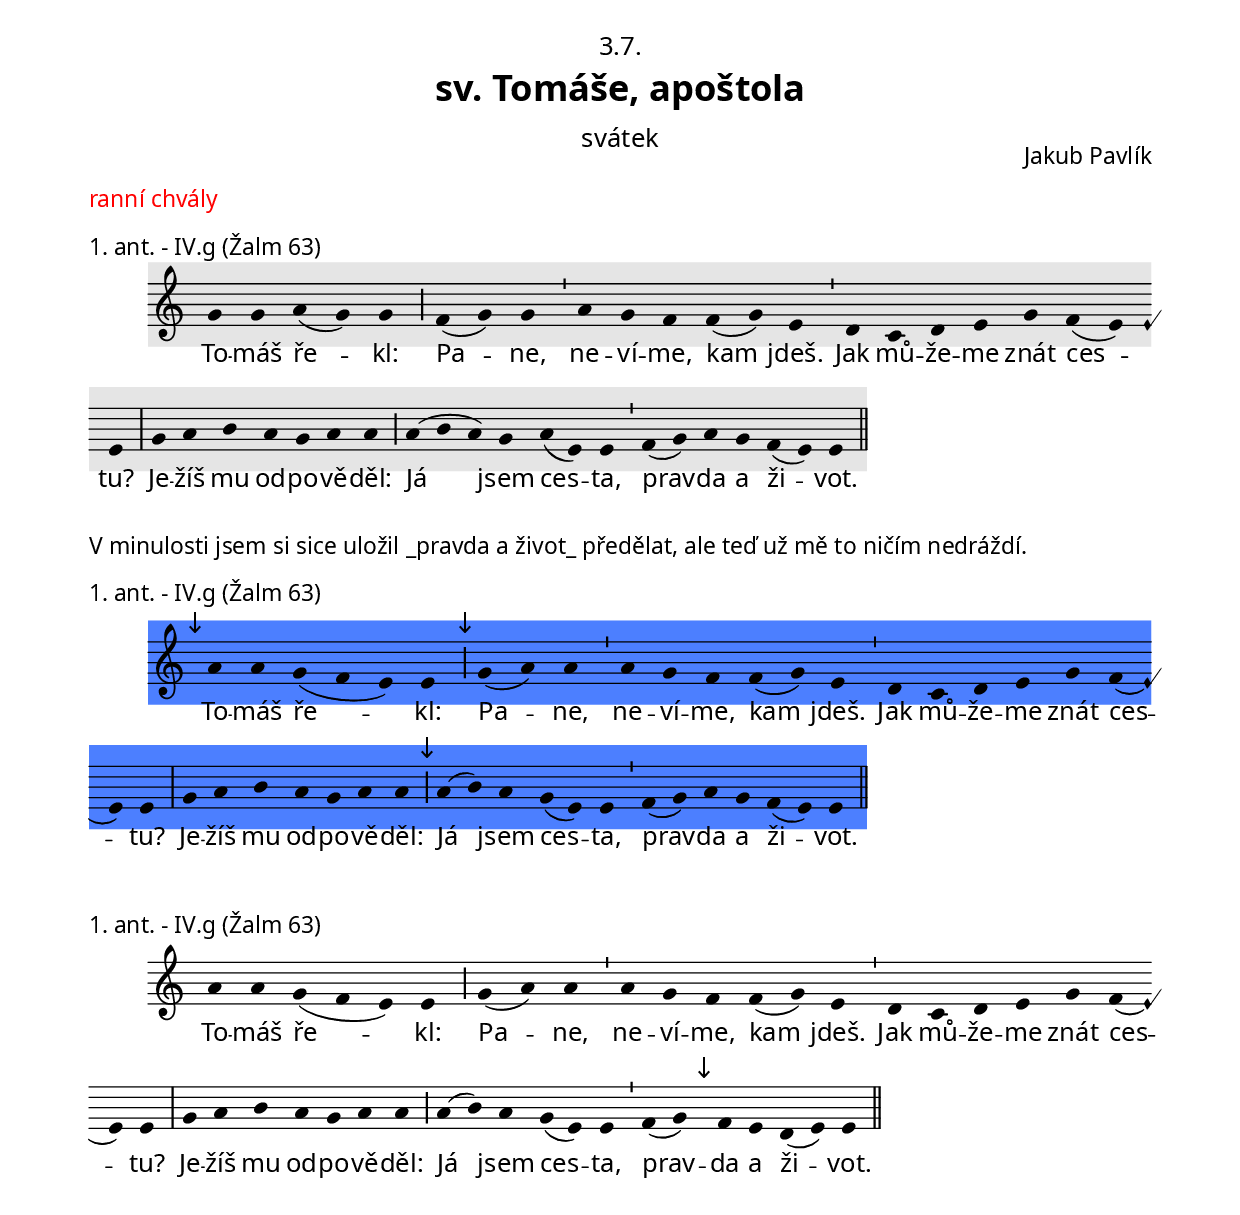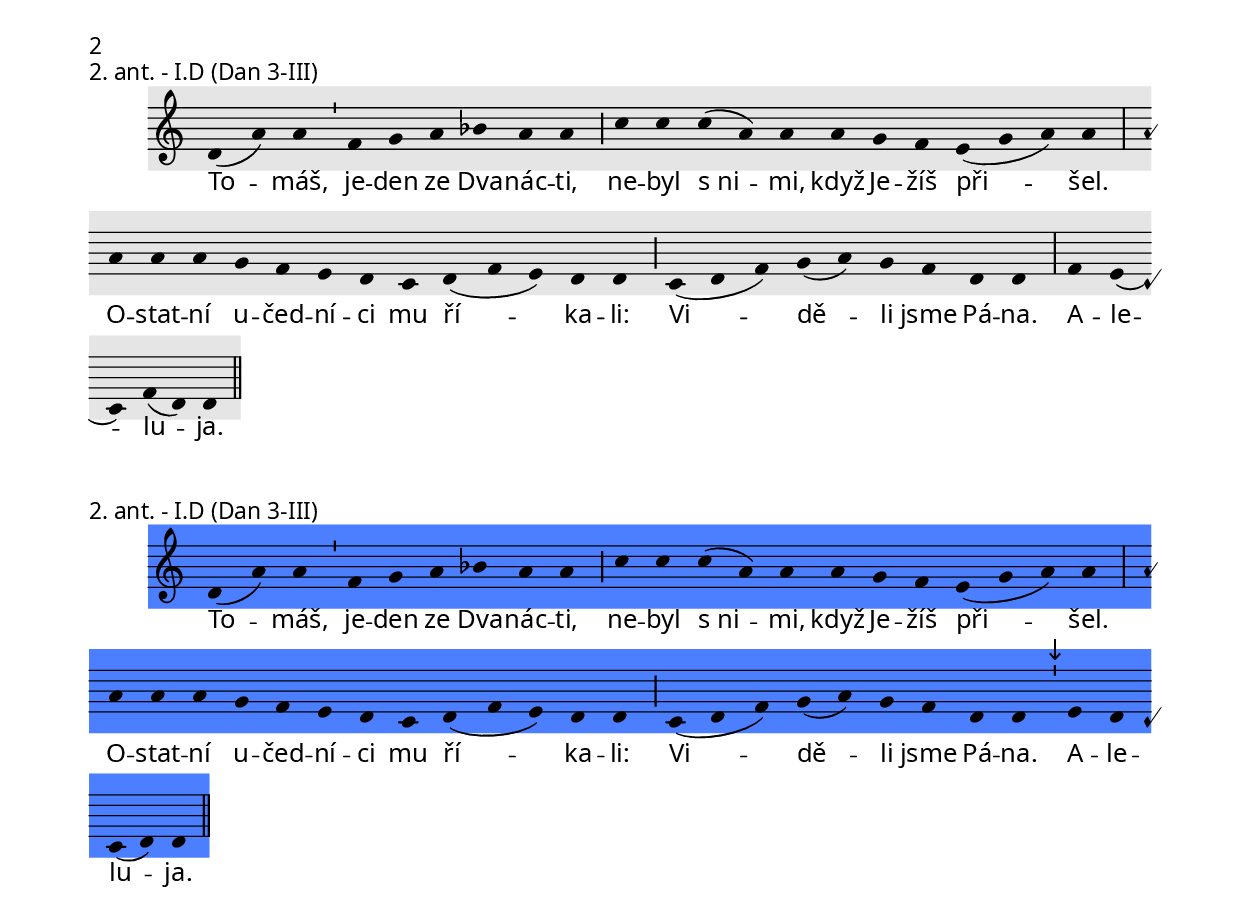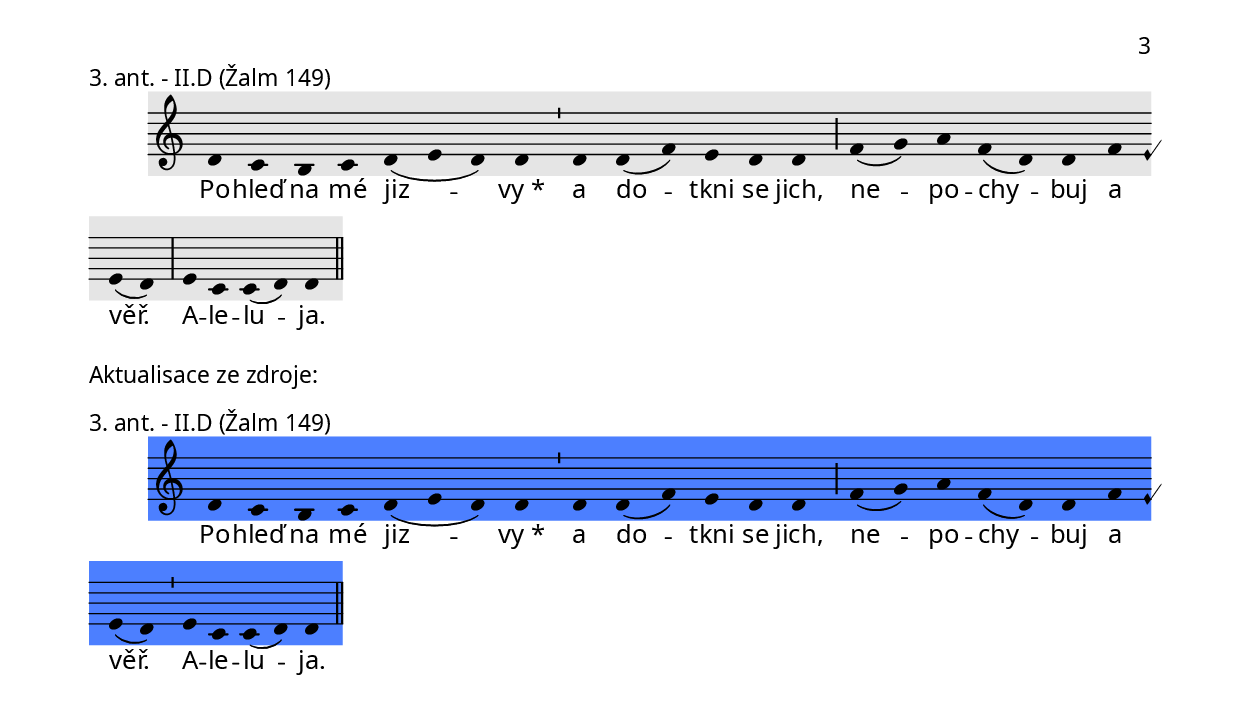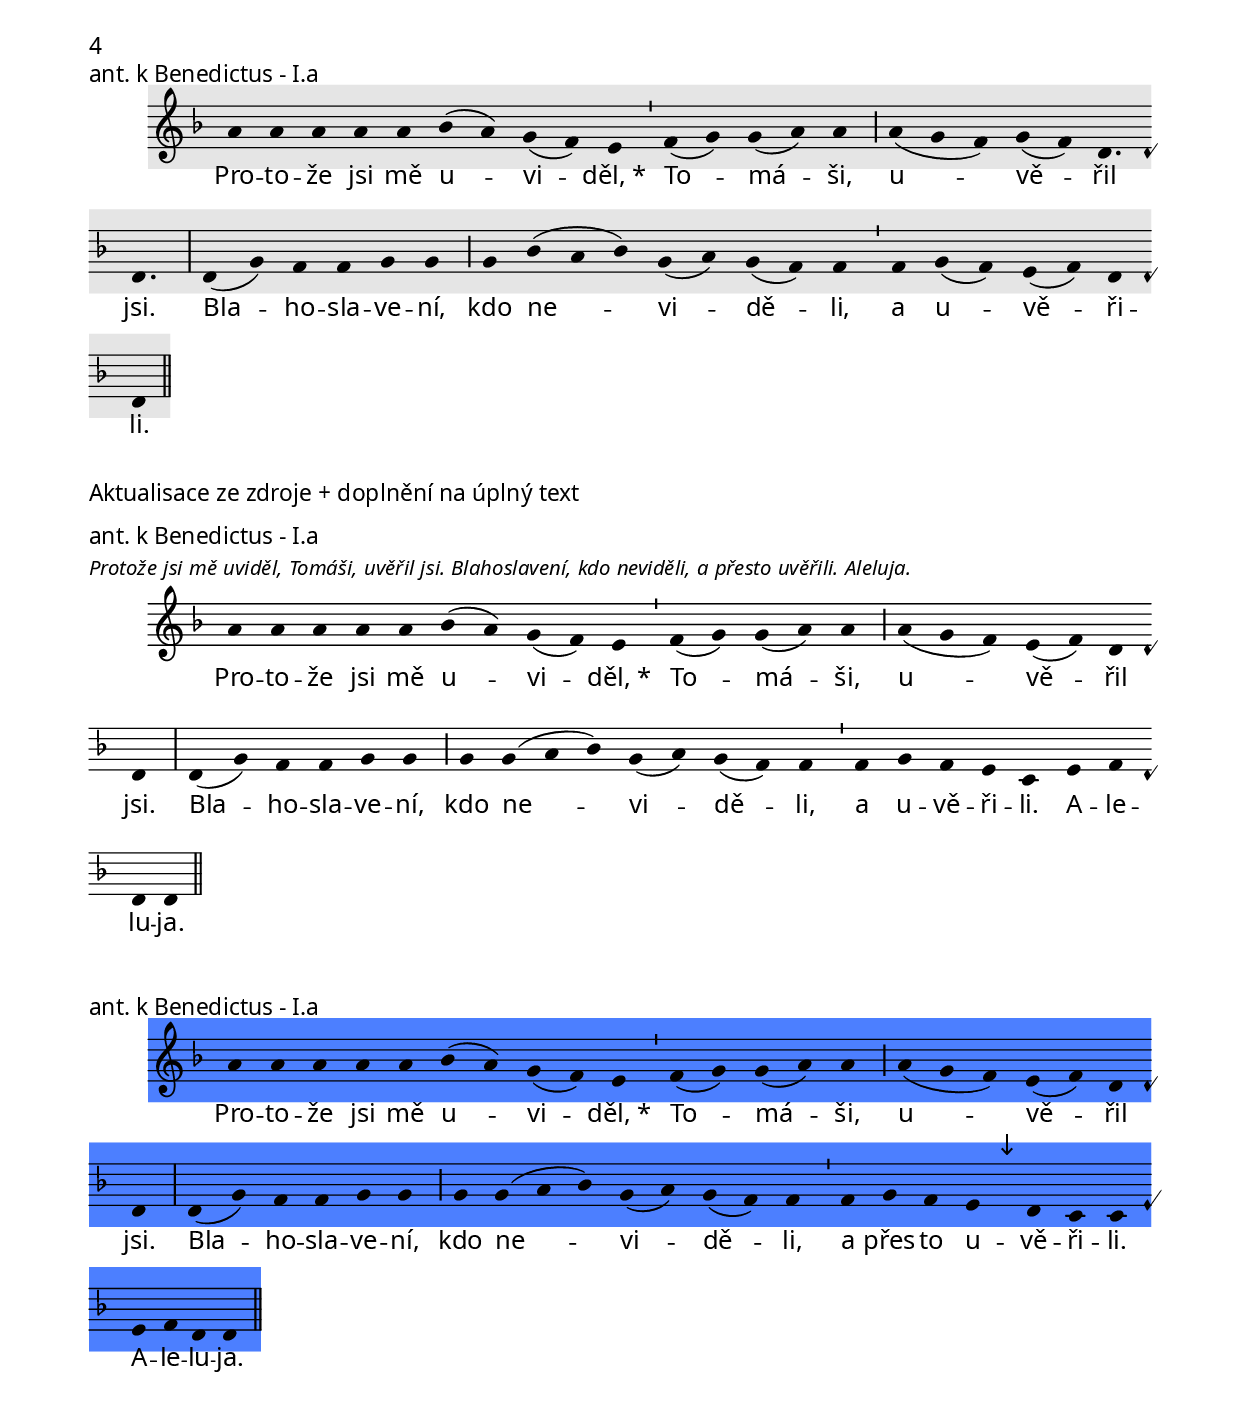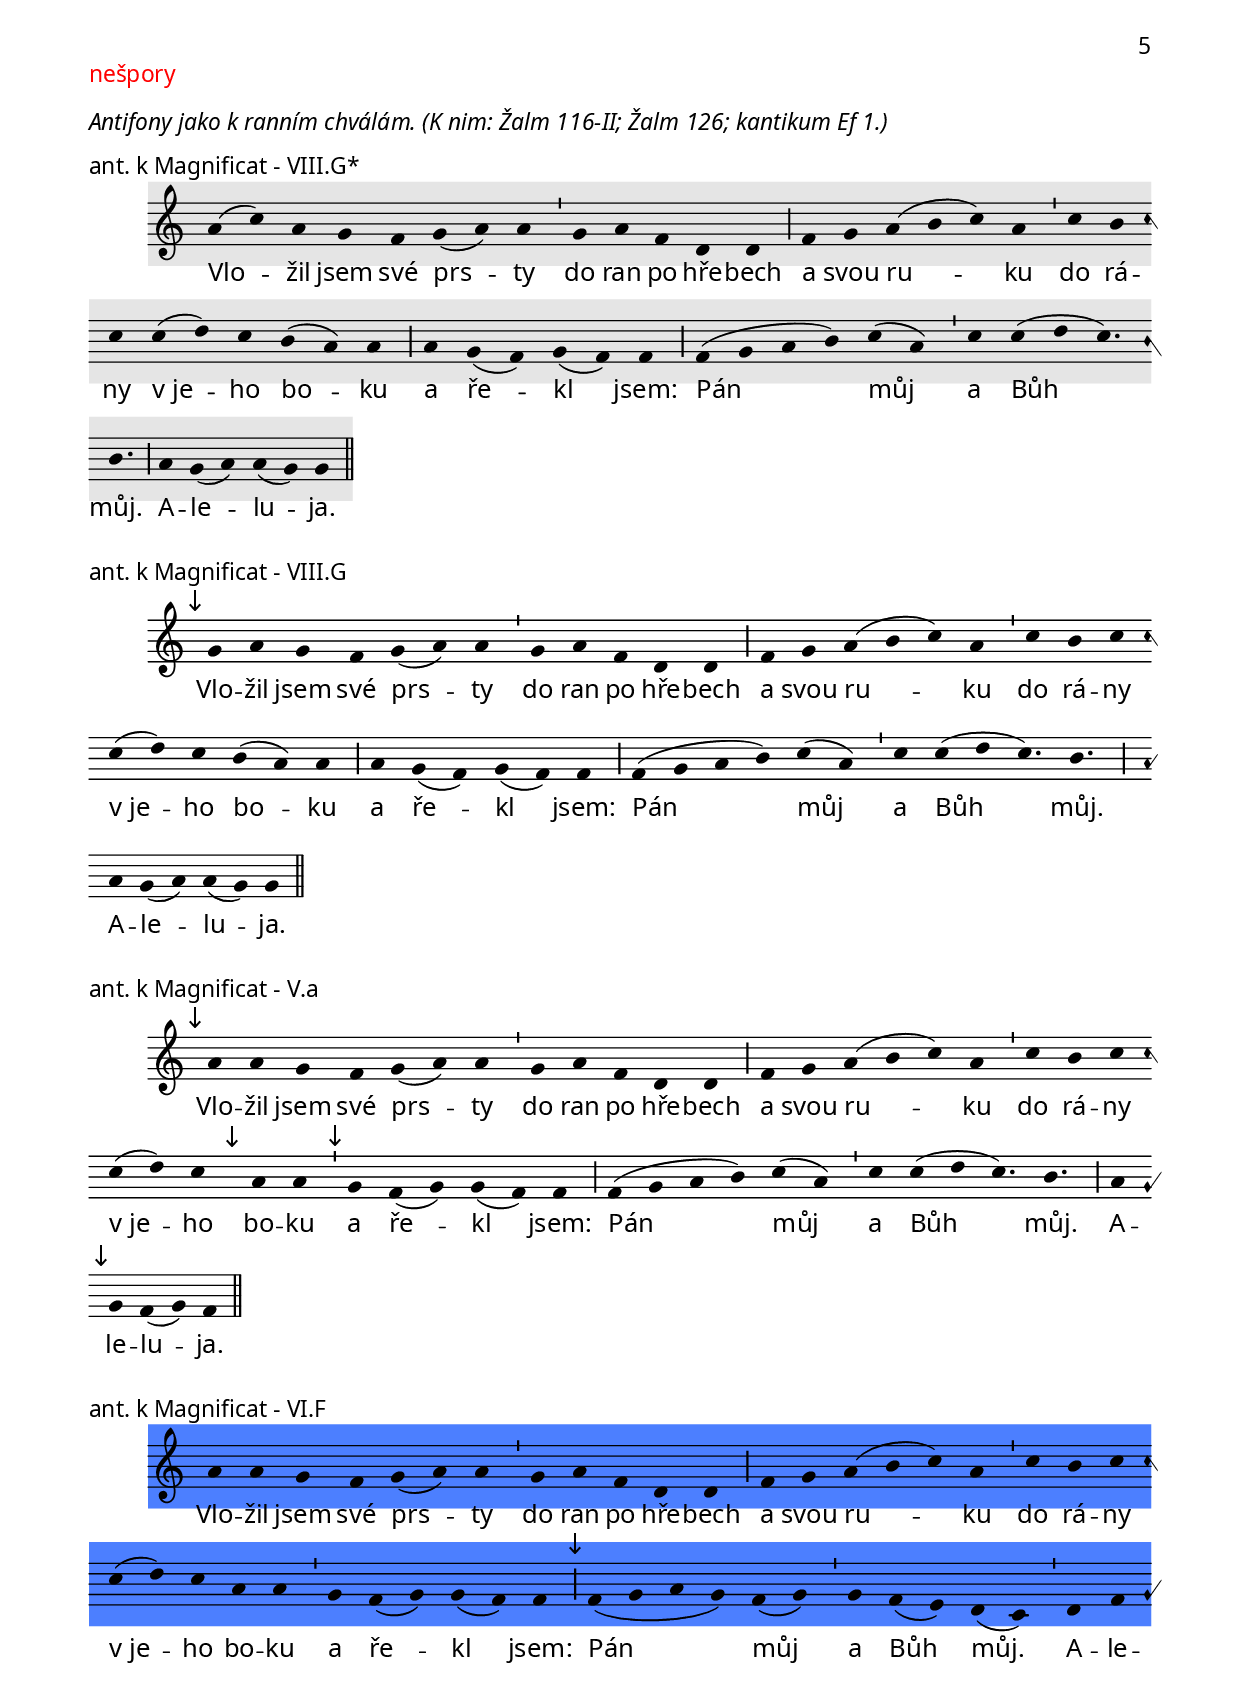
\version "2.15.37"

\include "../spolecne.ly"

\header {
  title = \markup\titleSvatek
            "sv. Tomáše, apoštola"
            svátek
            3.7.
  composer = "Jakub Pavlík"
}

\markup {\nadpisHodinka {"ranní chvály"}}

\score {
  \relative c'' {
    \zvyraznovacSedy
    \choralniRezim
    g4 g a( g) g \barMaior
    f4( g) g \barMin a g f f( g) e \barMin
    d c d e g f( e) e \barMax

    g a b a g a a \barMaior
    a( b a) g a( e) e \barMin f( g) a g f( e) e \barFinalis
  }
  \addlyrics {
    To -- máš ře -- kl:
    Pa -- ne, ne -- ví -- me, kam jdeš.
    Jak mů -- že -- me znát ces -- tu?

    Je -- žíš mu od -- po -- vě -- děl:
    Já jsem ces -- ta, prav -- da a ži -- vot.
  }
  \header {
    quid = "1. ant."
    modus = "IV"
    differentia = "g"
    psalmus = "Žalm 63"
    placet = "závěr _pravda a život_ zaslouží předělat; _Tomáš_ možná na a?"
    id = "rch-a1"
    piece = \markup {\sestavTitulek}
  }
}

\markup\justify{
  V minulosti jsem si sice uložil _pravda a život_ předělat, ale teď už mě to ničím nedráždí.
}

\score {
  \relative c'' {
    \zvyraznovacModry
    \choralniRezim
    \mark\sipka a4 a g( f e) e \barMaior
    \mark\sipka g( a) a \barMin a g f f( g) e \barMin
    d c d e g f( e) e \barMax

    g a b a g a a \barMaior
    \mark\sipka a( b) a g( e) e \barMin f( g) a g f( e) e \barFinalis
  }
  \addlyrics {
    To -- máš ře -- kl:
    Pa -- ne, ne -- ví -- me, kam jdeš.
    Jak mů -- že -- me znát ces -- tu?

    Je -- žíš mu od -- po -- vě -- děl:
    Já jsem ces -- ta, prav -- da a ži -- vot.
  }
  \header {
    quid = "1. ant."
    modus = "IV"
    differentia = "g"
    psalmus = "Žalm 63"
    id = "rch-a1"
    piece = \markup {\sestavTitulek}
  }
}

\score {
  \relative c'' {
    \choralniRezim
    a4 a g( f e) e \barMaior
    g( a) a \barMin a g f f( g) e \barMin
    d c d e g f( e) e \barMax

    g a b a g a a \barMaior
    a( b) a g( e) e \barMin f( g) \mark\sipka f e d( e) e \barFinalis
  }
  \addlyrics {
    To -- máš ře -- kl:
    Pa -- ne, ne -- ví -- me, kam jdeš.
    Jak mů -- že -- me znát ces -- tu?

    Je -- žíš mu od -- po -- vě -- děl:
    Já jsem ces -- ta, prav -- da a ži -- vot.
  }
  \header {
    quid = "1. ant."
    modus = "IV"
    differentia = "g"
    psalmus = "Žalm 63"
    id = "rch-a1"
    piece = \markup {\sestavTitulek}
  }
}

\pageBreak

\score {
  \relative c' {
    \zvyraznovacSedy
    \choralniRezim
    d4( a') a \barMin f g a bes a a \barMaior
    c c c( a) a a g f e( g a) a \barMax
    a a a g f e d c d( f e) d d \barMaior
    c( d f) g( a) g f d d \barMax
    f e( c) f( d) d \barFinalis
  }
  \addlyrics {
    To -- máš, je -- den ze Dva -- nác -- ti,
    ne -- byl s_ni -- mi, když Je -- žíš při -- šel.
    O -- stat -- ní u -- čed -- ní -- ci mu ří -- ka -- li:
    Vi -- dě -- li jsme Pá -- na.
    A -- le -- lu -- ja.
  }
  \header {
    quid = "2. ant."
    modus = "I"
    differentia = "D"
    psalmus = "Dan 3-III"
    id = "rch-a2"
    piece = \markup {\sestavTitulek}
  }
}

\score {
  \relative c' {
    \zvyraznovacModry
    \choralniRezim
    d4( a') a \barMin f g a bes a a \barMaior
    c c c( a) a a g f e( g a) a \barMax
    a a a g f e d c d( f e) d d \barMaior
    c( d f) g( a) g f d d \mark\sipka \barMin
    e d c( d) d \barFinalis
  }
  \addlyrics {
    To -- máš, je -- den ze Dva -- nác -- ti,
    ne -- byl s_ni -- mi, když Je -- žíš při -- šel.
    O -- stat -- ní u -- čed -- ní -- ci mu ří -- ka -- li:
    Vi -- dě -- li jsme Pá -- na.
    A -- le -- lu -- ja.
  }
  \header {
    quid = "2. ant."
    modus = "I"
    differentia = "D"
    psalmus = "Dan 3-III"
    id = "rch-a2"
    piece = \markup {\sestavTitulek}
  }
}

\pageBreak

\score {
  \relative c' {
    \zvyraznovacSedy
    \choralniRezim
    d c b c d( e d) d \barMin
    d d( f) e d d \barMaior
    f( g) a f( d) d f e( d) \barMax
    e c c( d) d \barFinalis
  }
  \addlyrics {
    Po -- hleď na mé jiz -- vy_*
    a do -- tkni se jich,
    ne -- po -- chy -- buj a věř.
    A -- le -- lu -- ja.
  }
  \header {
    quid = "3. ant."
    modus = "II"
    differentia = "D"
    psalmus = "Žalm 149"
    id = "rch-a3"
    fons = "Velikonoční oktáv, neděle v oktávu, k Benedictus"
    fial = "velikonoce_velikonocnioktav.ly#ne2-ben"
    piece = \markup {\sestavTitulek}
  }
}

\markup\aktualisace

\score {
  \relative c' {
    \zvyraznovacModry
    \choralniRezim
    d c b c d( e d) d \barMin
    d d( f) e d d \barMaior
    f( g) a f( d) d f e( d) \barMin
    e c c( d) d \barFinalis
  }
  \addlyrics {
    Po -- hleď na mé jiz -- vy_*
    a do -- tkni se jich,
    ne -- po -- chy -- buj a věř.
    A -- le -- lu -- ja.
  }
  \header {
    quid = "3. ant."
    modus = "II"
    differentia = "D"
    psalmus = "Žalm 149"
    id = "rch-a3"
    fons = "Velikonoční oktáv, neděle v oktávu, k Benedictus"
    fial = "velikonoce_velikonocnioktav.ly#ne2-ben"
    piece = \markup {\sestavTitulek}
  }
}

\pageBreak

\score {
  \relative c'' {
    \zvyraznovacSedy
    \choralniRezim
    \key f \major
    a4 a a a a bes( a) g( f) e \barMin
    f( g) g( a) a \barMaior
    a4( g f) g( f) d4. d \barMax
    d4( g) f f g g \barMaior
    g bes( a bes) g( a) g( f) f \barMin
    f g( f) e( f) d d \barFinalis
  }
  \addlyrics {
    Pro -- to -- že jsi mě u -- vi -- děl,_*
    To -- má -- ši,
    u -- vě -- řil jsi.
    Bla -- ho -- sla -- ve -- ní,
    kdo ne -- vi -- dě -- li, a u -- vě -- ři -- li.
    A -- le -- lu -- ja.
  }
  \header {
    quid = "ant. k Benedictus"
    modus = "I"
    differentia = "a"
    psalmus = ""
    id = "rch-aben"
    fons = "Velikonoční oktáv, neděle v oktávu, 2. nešp., k Magnificat"
    fial = "velikonoce_velikonocnioktav.ly#ne2-mag2"
    piece = \markup {\sestavTitulekBezZalmu}
  }
}

\markup{Aktualisace ze zdroje + doplnění na úplný text}

\score {
  \relative c'' {
    \choralniRezim
    \key f \major
    a4 a a a a bes( a) g( f) e \barMin
    f( g) g( a) a \barMaior
    a4( g f) e( f) d d \barMax
    d4( g) f f g g \barMaior
    g g( a bes) g( a) g( f) f \barMin
    f g f e c
    e f d d \barFinalis
  }
  \addlyrics {
    Pro -- to -- že jsi mě u -- vi -- děl,_*
    To -- má -- ši,
    u -- vě -- řil jsi.
    Bla -- ho -- sla -- ve -- ní,
    kdo ne -- vi -- dě -- li, a u -- vě -- ři -- li.
    A -- le -- lu -- ja.
  }
  \header {
    textus_approbatus = "Protože jsi mě uviděl, Tomáši, uvěřil jsi.
    Blahoslavení, kdo neviděli, a přesto uvěřili. Aleluja."
    quid = "ant. k Benedictus"
    modus = "I"
    differentia = "a"
    psalmus = ""
    id = "rch-aben"
    fons = "Velikonoční oktáv, neděle v oktávu, 2. nešp., k Magnificat"
    fial = "velikonoce_velikonocnioktav.ly#ne2-mag2"
    piece = \markup {\sestavTitulekBezZalmu}
  }
}

\score {
  \relative c'' {
    \zvyraznovacModry
    \choralniRezim
    \key f \major
    a4 a a a a bes( a) g( f) e \barMin
    f( g) g( a) a \barMaior
    a4( g f) e( f) d d \barMax
    d4( g) f f g g \barMaior
    g g( a bes) g( a) g( f) f \barMin
    f g f e \mark\sipka d c c
    e f d d \barFinalis
  }
  \addlyrics {
    Pro -- to -- že jsi mě u -- vi -- děl,_*
    To -- má -- ši,
    u -- vě -- řil jsi.
    Bla -- ho -- sla -- ve -- ní,
    kdo ne -- vi -- dě -- li,
    a přes -- to u -- vě -- ři -- li.
    A -- le -- lu -- ja.
  }
  \header {
    quid = "ant. k Benedictus"
    modus = "I"
    differentia = "a"
    psalmus = ""
    id = "rch-aben"
    fons = "Velikonoční oktáv, neděle v oktávu, 2. nešp., k Magnificat"
    fial = "velikonoce_velikonocnioktav.ly#ne2-mag2?jiny_text"
    piece = \markup {\sestavTitulekBezZalmu}
  }
}

\pageBreak

\markup {\nadpisHodinka {"nešpory"}}

\markup\italic{Antifony jako k ranním chválám.
(K nim: Žalm 116-II; Žalm 126; kantikum Ef 1.)}

\score {
  \relative c'' {
    \zvyraznovacSedy
    \choralniRezim
    a4( c) a g f g( a) a \barMin g a f d d \barMaior
    f g a( b c) a \barMin c b c c( d) c b( a) a \barMaior
    a g( f) g( f) f \barMaior
    f( g a b) c( a) \barMin c c( d c4.) b \barMaior
    a4 g( a) a( g) g \barFinalis
  }
  \addlyrics {
    Vlo -- žil jsem své prs -- ty do ran po hře -- bech
    a svou ru -- ku do rá -- ny v_je -- ho bo -- ku
    a ře -- kl jsem:
    Pán můj a Bůh můj.
    A -- le -- lu -- ja.
  }
  \header {
    quid = "ant. k Magnificat"
    modus = "VIII"
    differentia = "G*"
    psalmus = ""
    placet = "nesedí do modu VIII"
    id = "ne-amag"
    piece = \markup {\sestavTitulekBezZalmu}
  }
}

\score {
  \relative c'' {
    \choralniRezim
    \mark\sipka g a g f g( a) a \barMin g a f d d \barMaior
    f g a( b c) a \barMin c b c c( d) c b( a) a \barMaior
    a g( f) g( f) f \barMaior
    f( g a b) c( a) \barMin c c( d c4.) b \barMaior
    a4 g( a) a( g) g \barFinalis
  }
  \addlyrics {
    Vlo -- žil jsem své prs -- ty do ran po hře -- bech
    a svou ru -- ku do rá -- ny v_je -- ho bo -- ku
    a ře -- kl jsem:
    Pán můj a Bůh můj.
    A -- le -- lu -- ja.
  }
  \header {
    quid = "ant. k Magnificat"
    modus = "VIII"
    differentia = "G"
    psalmus = ""
    id = "ne-amag"
    piece = \markup {\sestavTitulekBezZalmu}
  }
}

\score {
  \relative c'' {
    \choralniRezim
    \mark\sipka a4 a g f g( a) a \barMin g a f d d \barMaior
    f g a( b c) a \barMin c b c c( d) c \mark\sipka a a \barMin
    \mark\sipka g f( g) g( f) f \barMaior
    f( g a b) c( a) \barMin c c( d c4.) b \barMaior
    a4 \mark\sipka g f( g) f \barFinalis
  }
  \addlyrics {
    Vlo -- žil jsem své prs -- ty do ran po hře -- bech
    a svou ru -- ku do rá -- ny v_je -- ho bo -- ku
    a ře -- kl jsem:
    Pán můj a Bůh můj.
    A -- le -- lu -- ja.
  }
  \header {
    quid = "ant. k Magnificat"
    modus = "V"
    differentia = "a"
    psalmus = ""
    id = "ne-amag"
    piece = \markup {\sestavTitulekBezZalmu}
  }
}

\score {
  \relative c'' {
    \zvyraznovacModry
    \choralniRezim
    a4 a g f g( a) a \barMin g a f d d \barMaior
    f g a( b c) a \barMin c b c c( d) c a a \barMin
    g f( g) g( f) f \barMaior
    \mark\sipka f( g a g) f( g) \barMin g f( e) d( c) \barMin
    d f g( f) f \barFinalis
  }
  \addlyrics {
    Vlo -- žil jsem své prs -- ty do ran po hře -- bech
    a svou ru -- ku do rá -- ny v_je -- ho bo -- ku
    a ře -- kl jsem:
    Pán můj a Bůh můj.
    A -- le -- lu -- ja.
  }
  \header {
    quid = "ant. k Magnificat"
    modus = "VI"
    differentia = "F"
    psalmus = ""
    id = "ne-amag"
    piece = \markup {\sestavTitulekBezZalmu}
  }
}
